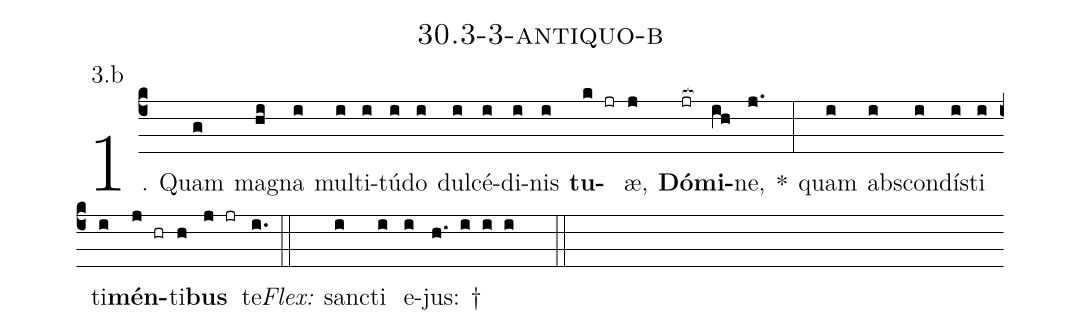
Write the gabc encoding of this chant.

name: 30.3-3-antiquo-b;
annotation: 3.b;
%%
(c4)1. Quam(g) ma(hi)gna(i) mul(i)ti(i)tú(i)do(i) dul(i)cé(i)di(i)nis(i) <b>tu</b>(k jr)æ,(j) <b>Dó</b>(jr[ocb:1{])<b>mi</b>(ih[ocb:0}])ne,(j.) *(:) quam(i) abs(i)con(i)dís(i)ti(i) ti(i)<b>mén</b>(j hr)ti(h)<b>bus</b>(j jr) te.(i.) (::)
<i>Flex:</i>()  sanc(i)ti(i) e(i)jus: †(h. i i i  ::)
